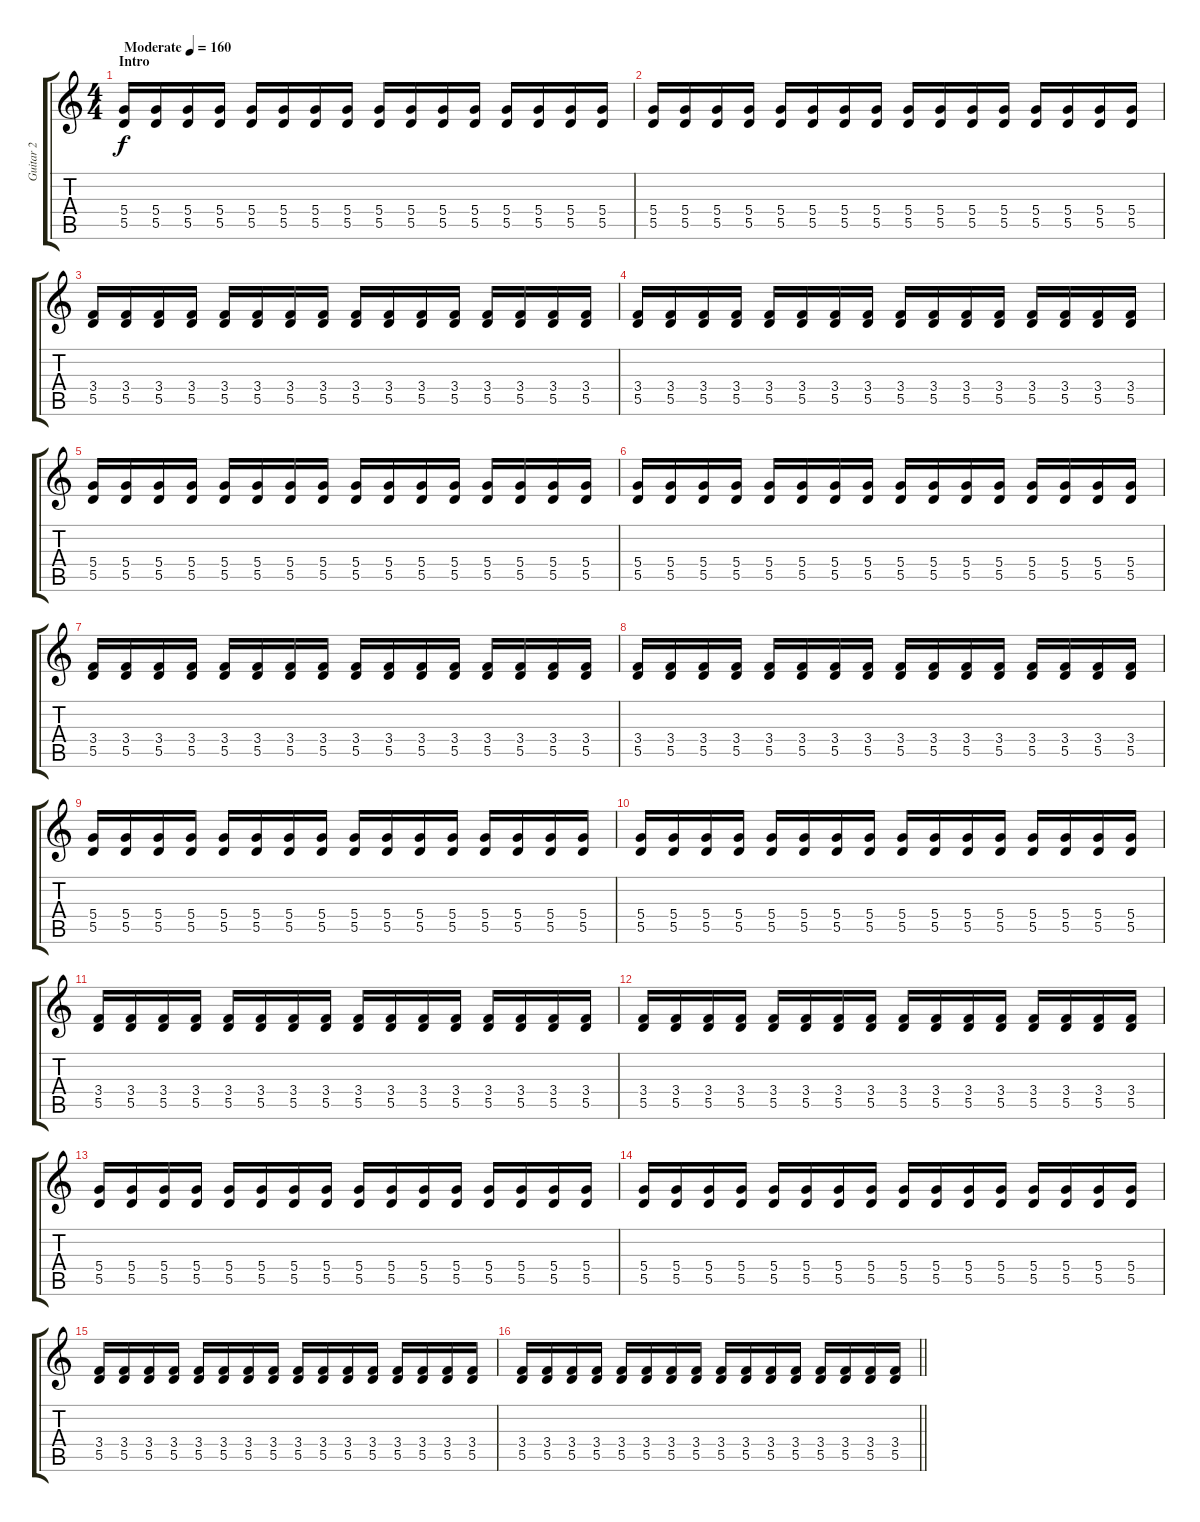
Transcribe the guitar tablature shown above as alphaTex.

\track ("Guitar 2" "Guitar 2") {instrument overdrivenguitar}
\staff {score tabs}
\tuning (E4 B3 G3 D3 A2 E2) {hide}
\ts (4 4)
\section ("" "Intro")
\tempo (160 "Moderate")
\clef g2
\ks c
(5.4 5.5).16{dy f instrument overdrivenguitar} (5.4 5.5).16 (5.4 5.5).16 (5.4 5.5).16 (5.4 5.5).16 (5.4 5.5).16 (5.4 5.5).16 (5.4 5.5).16 (5.4 5.5).16 (5.4 5.5).16 (5.4 5.5).16 (5.4 5.5).16 (5.4 5.5).16 (5.4 5.5).16 (5.4 5.5).16 (5.4 5.5).16 |
(5.4 5.5).16 (5.4 5.5).16 (5.4 5.5).16 (5.4 5.5).16 (5.4 5.5).16 (5.4 5.5).16 (5.4 5.5).16 (5.4 5.5).16 (5.4 5.5).16 (5.4 5.5).16 (5.4 5.5).16 (5.4 5.5).16 (5.4 5.5).16 (5.4 5.5).16 (5.4 5.5).16 (5.4 5.5).16 |
(3.4 5.5).16 (3.4 5.5).16 (3.4 5.5).16 (3.4 5.5).16 (3.4 5.5).16 (3.4 5.5).16 (3.4 5.5).16 (3.4 5.5).16 (3.4 5.5).16 (3.4 5.5).16 (3.4 5.5).16 (3.4 5.5).16 (3.4 5.5).16 (3.4 5.5).16 (3.4 5.5).16 (3.4 5.5).16 |
(3.4 5.5).16 (3.4 5.5).16 (3.4 5.5).16 (3.4 5.5).16 (3.4 5.5).16 (3.4 5.5).16 (3.4 5.5).16 (3.4 5.5).16 (3.4 5.5).16 (3.4 5.5).16 (3.4 5.5).16 (3.4 5.5).16 (3.4 5.5).16 (3.4 5.5).16 (3.4 5.5).16 (3.4 5.5).16 |
(5.4 5.5).16 (5.4 5.5).16 (5.4 5.5).16 (5.4 5.5).16 (5.4 5.5).16 (5.4 5.5).16 (5.4 5.5).16 (5.4 5.5).16 (5.4 5.5).16 (5.4 5.5).16 (5.4 5.5).16 (5.4 5.5).16 (5.4 5.5).16 (5.4 5.5).16 (5.4 5.5).16 (5.4 5.5).16 |
(5.4 5.5).16 (5.4 5.5).16 (5.4 5.5).16 (5.4 5.5).16 (5.4 5.5).16 (5.4 5.5).16 (5.4 5.5).16 (5.4 5.5).16 (5.4 5.5).16 (5.4 5.5).16 (5.4 5.5).16 (5.4 5.5).16 (5.4 5.5).16 (5.4 5.5).16 (5.4 5.5).16 (5.4 5.5).16 |
(3.4 5.5).16 (3.4 5.5).16 (3.4 5.5).16 (3.4 5.5).16 (3.4 5.5).16 (3.4 5.5).16 (3.4 5.5).16 (3.4 5.5).16 (3.4 5.5).16 (3.4 5.5).16 (3.4 5.5).16 (3.4 5.5).16 (3.4 5.5).16 (3.4 5.5).16 (3.4 5.5).16 (3.4 5.5).16 |
(3.4 5.5).16 (3.4 5.5).16 (3.4 5.5).16 (3.4 5.5).16 (3.4 5.5).16 (3.4 5.5).16 (3.4 5.5).16 (3.4 5.5).16 (3.4 5.5).16 (3.4 5.5).16 (3.4 5.5).16 (3.4 5.5).16 (3.4 5.5).16 (3.4 5.5).16 (3.4 5.5).16 (3.4 5.5).16 |
(5.4 5.5).16 (5.4 5.5).16 (5.4 5.5).16 (5.4 5.5).16 (5.4 5.5).16 (5.4 5.5).16 (5.4 5.5).16 (5.4 5.5).16 (5.4 5.5).16 (5.4 5.5).16 (5.4 5.5).16 (5.4 5.5).16 (5.4 5.5).16 (5.4 5.5).16 (5.4 5.5).16 (5.4 5.5).16 |
(5.4 5.5).16 (5.4 5.5).16 (5.4 5.5).16 (5.4 5.5).16 (5.4 5.5).16 (5.4 5.5).16 (5.4 5.5).16 (5.4 5.5).16 (5.4 5.5).16 (5.4 5.5).16 (5.4 5.5).16 (5.4 5.5).16 (5.4 5.5).16 (5.4 5.5).16 (5.4 5.5).16 (5.4 5.5).16 |
(3.4 5.5).16 (3.4 5.5).16 (3.4 5.5).16 (3.4 5.5).16 (3.4 5.5).16 (3.4 5.5).16 (3.4 5.5).16 (3.4 5.5).16 (3.4 5.5).16 (3.4 5.5).16 (3.4 5.5).16 (3.4 5.5).16 (3.4 5.5).16 (3.4 5.5).16 (3.4 5.5).16 (3.4 5.5).16 |
(3.4 5.5).16 (3.4 5.5).16 (3.4 5.5).16 (3.4 5.5).16 (3.4 5.5).16 (3.4 5.5).16 (3.4 5.5).16 (3.4 5.5).16 (3.4 5.5).16 (3.4 5.5).16 (3.4 5.5).16 (3.4 5.5).16 (3.4 5.5).16 (3.4 5.5).16 (3.4 5.5).16 (3.4 5.5).16 |
(5.4 5.5).16 (5.4 5.5).16 (5.4 5.5).16 (5.4 5.5).16 (5.4 5.5).16 (5.4 5.5).16 (5.4 5.5).16 (5.4 5.5).16 (5.4 5.5).16 (5.4 5.5).16 (5.4 5.5).16 (5.4 5.5).16 (5.4 5.5).16 (5.4 5.5).16 (5.4 5.5).16 (5.4 5.5).16 |
(5.4 5.5).16 (5.4 5.5).16 (5.4 5.5).16 (5.4 5.5).16 (5.4 5.5).16 (5.4 5.5).16 (5.4 5.5).16 (5.4 5.5).16 (5.4 5.5).16 (5.4 5.5).16 (5.4 5.5).16 (5.4 5.5).16 (5.4 5.5).16 (5.4 5.5).16 (5.4 5.5).16 (5.4 5.5).16 |
(3.4 5.5).16 (3.4 5.5).16 (3.4 5.5).16 (3.4 5.5).16 (3.4 5.5).16 (3.4 5.5).16 (3.4 5.5).16 (3.4 5.5).16 (3.4 5.5).16 (3.4 5.5).16 (3.4 5.5).16 (3.4 5.5).16 (3.4 5.5).16 (3.4 5.5).16 (3.4 5.5).16 (3.4 5.5).16 |
\barLineRight lightlight
(3.4 5.5).16 (3.4 5.5).16 (3.4 5.5).16 (3.4 5.5).16 (3.4 5.5).16 (3.4 5.5).16 (3.4 5.5).16 (3.4 5.5).16 (3.4 5.5).16 (3.4 5.5).16 (3.4 5.5).16 (3.4 5.5).16 (3.4 5.5).16 (3.4 5.5).16 (3.4 5.5).16 (3.4 5.5).16
